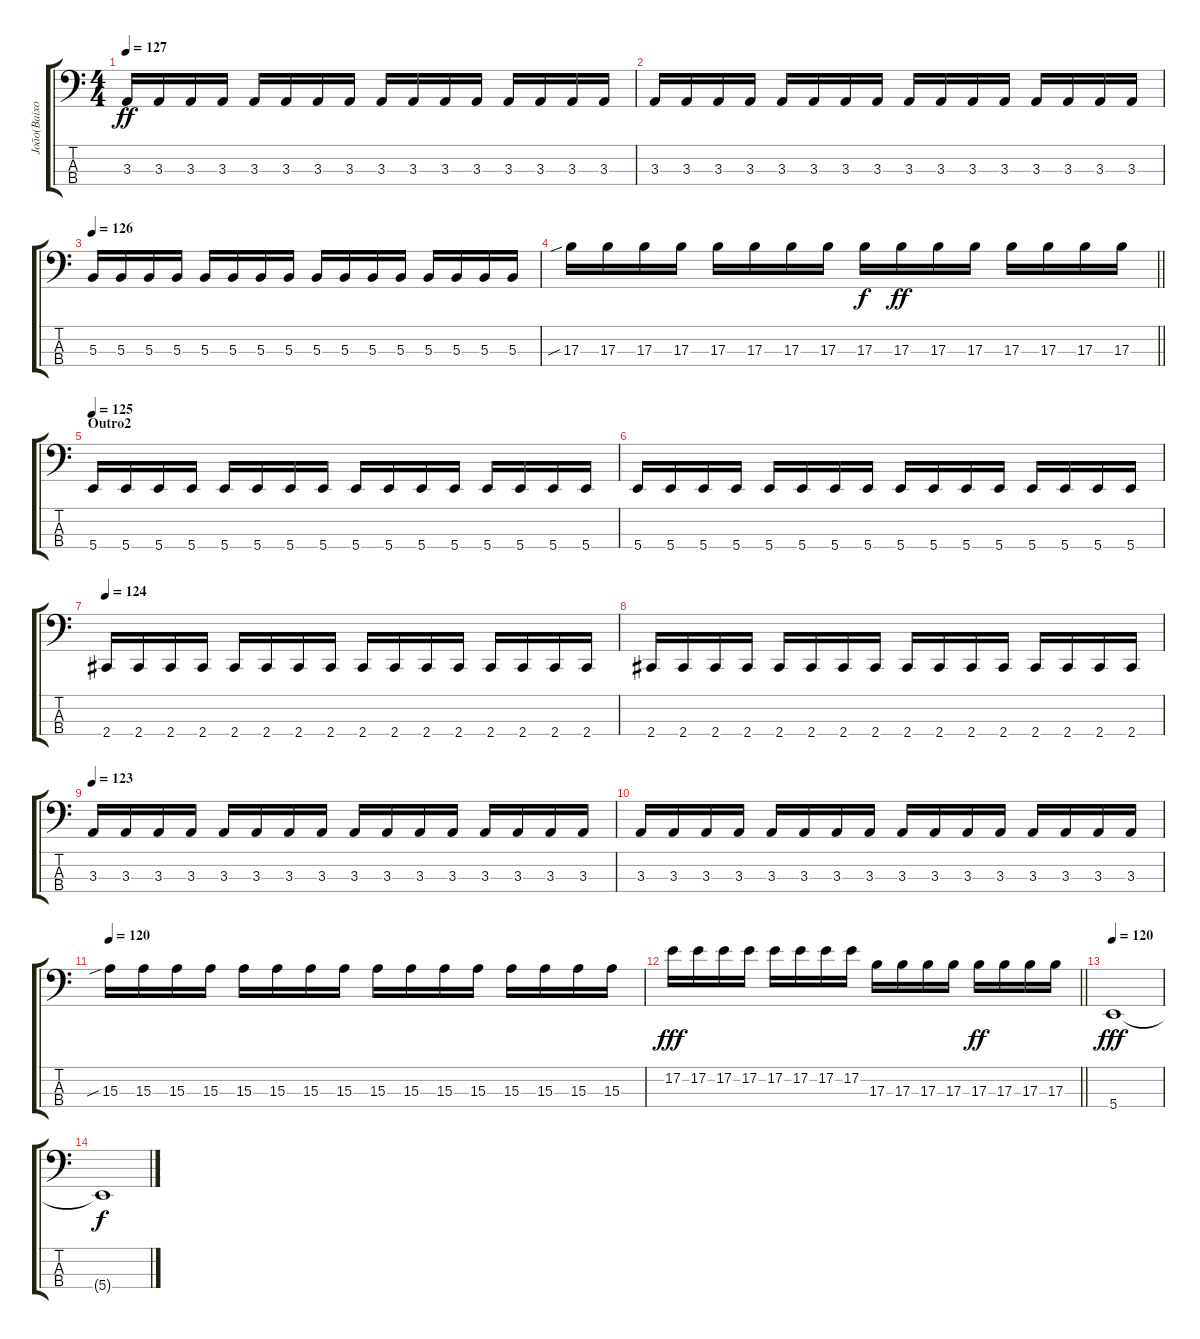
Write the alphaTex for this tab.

\track ("João(Baixo)" "João(Baixo") {instrument electricbassfinger}
\staff {score tabs}
\tuning (E2 B1 Gb1 B0) {hide}
\ts (4 4)
\tempo 127
\clef f4
\ks c
3.3.16{dy ff} 3.3.16 3.3.16 3.3.16 3.3.16 3.3.16 3.3.16 3.3.16 3.3.16 3.3.16 3.3.16 3.3.16 3.3.16 3.3.16 3.3.16 3.3.16 |
3.3.16 3.3.16 3.3.16 3.3.16 3.3.16 3.3.16 3.3.16 3.3.16 3.3.16 3.3.16 3.3.16 3.3.16 3.3.16 3.3.16 3.3.16 3.3.16 |
\tempo 126
5.3.16 5.3.16 5.3.16 5.3.16 5.3.16 5.3.16 5.3.16 5.3.16 5.3.16 5.3.16 5.3.16 5.3.16 5.3.16 5.3.16 5.3.16 5.3.16 |
\barLineRight lightlight
17.3{sib}.16 17.3.16 17.3.16 17.3.16 17.3.16 17.3.16 17.3.16 17.3.16 17.3.16{dy f} 17.3.16{dy ff} 17.3.16 17.3.16 17.3.16 17.3.16 17.3.16 17.3.16 |
\section ("" "Outro2")
\tempo 125
5.4.16 5.4.16 5.4.16 5.4.16 5.4.16 5.4.16 5.4.16 5.4.16 5.4.16 5.4.16 5.4.16 5.4.16 5.4.16 5.4.16 5.4.16 5.4.16 |
5.4.16 5.4.16 5.4.16 5.4.16 5.4.16 5.4.16 5.4.16 5.4.16 5.4.16 5.4.16 5.4.16 5.4.16 5.4.16 5.4.16 5.4.16 5.4.16 |
\tempo 124
2.4.16 2.4.16 2.4.16 2.4.16 2.4.16 2.4.16 2.4.16 2.4.16 2.4.16 2.4.16 2.4.16 2.4.16 2.4.16 2.4.16 2.4.16 2.4.16 |
2.4.16 2.4.16 2.4.16 2.4.16 2.4.16 2.4.16 2.4.16 2.4.16 2.4.16 2.4.16 2.4.16 2.4.16 2.4.16 2.4.16 2.4.16 2.4.16 |
\tempo 123
3.3.16 3.3.16 3.3.16 3.3.16 3.3.16 3.3.16 3.3.16 3.3.16 3.3.16 3.3.16 3.3.16 3.3.16 3.3.16 3.3.16 3.3.16 3.3.16 |
3.3.16 3.3.16 3.3.16 3.3.16 3.3.16 3.3.16 3.3.16 3.3.16 3.3.16 3.3.16 3.3.16 3.3.16 3.3.16 3.3.16 3.3.16 3.3.16 |
\tempo 120
15.3{sib}.16 15.3.16 15.3.16 15.3.16 15.3.16 15.3.16 15.3.16 15.3.16 15.3.16 15.3.16 15.3.16 15.3.16 15.3.16 15.3.16 15.3.16 15.3.16 |
\barLineRight lightlight
17.2.16{dy fff} 17.2.16 17.2.16 17.2.16 17.2.16 17.2.16 17.2.16 17.2.16 17.3.16 17.3.16 17.3.16 17.3.16 17.3.16{dy ff} 17.3.16 17.3.16 17.3.16 |
\tempo 120
5.4.1{dy fff} |
5.4{t}.1{dy f}
